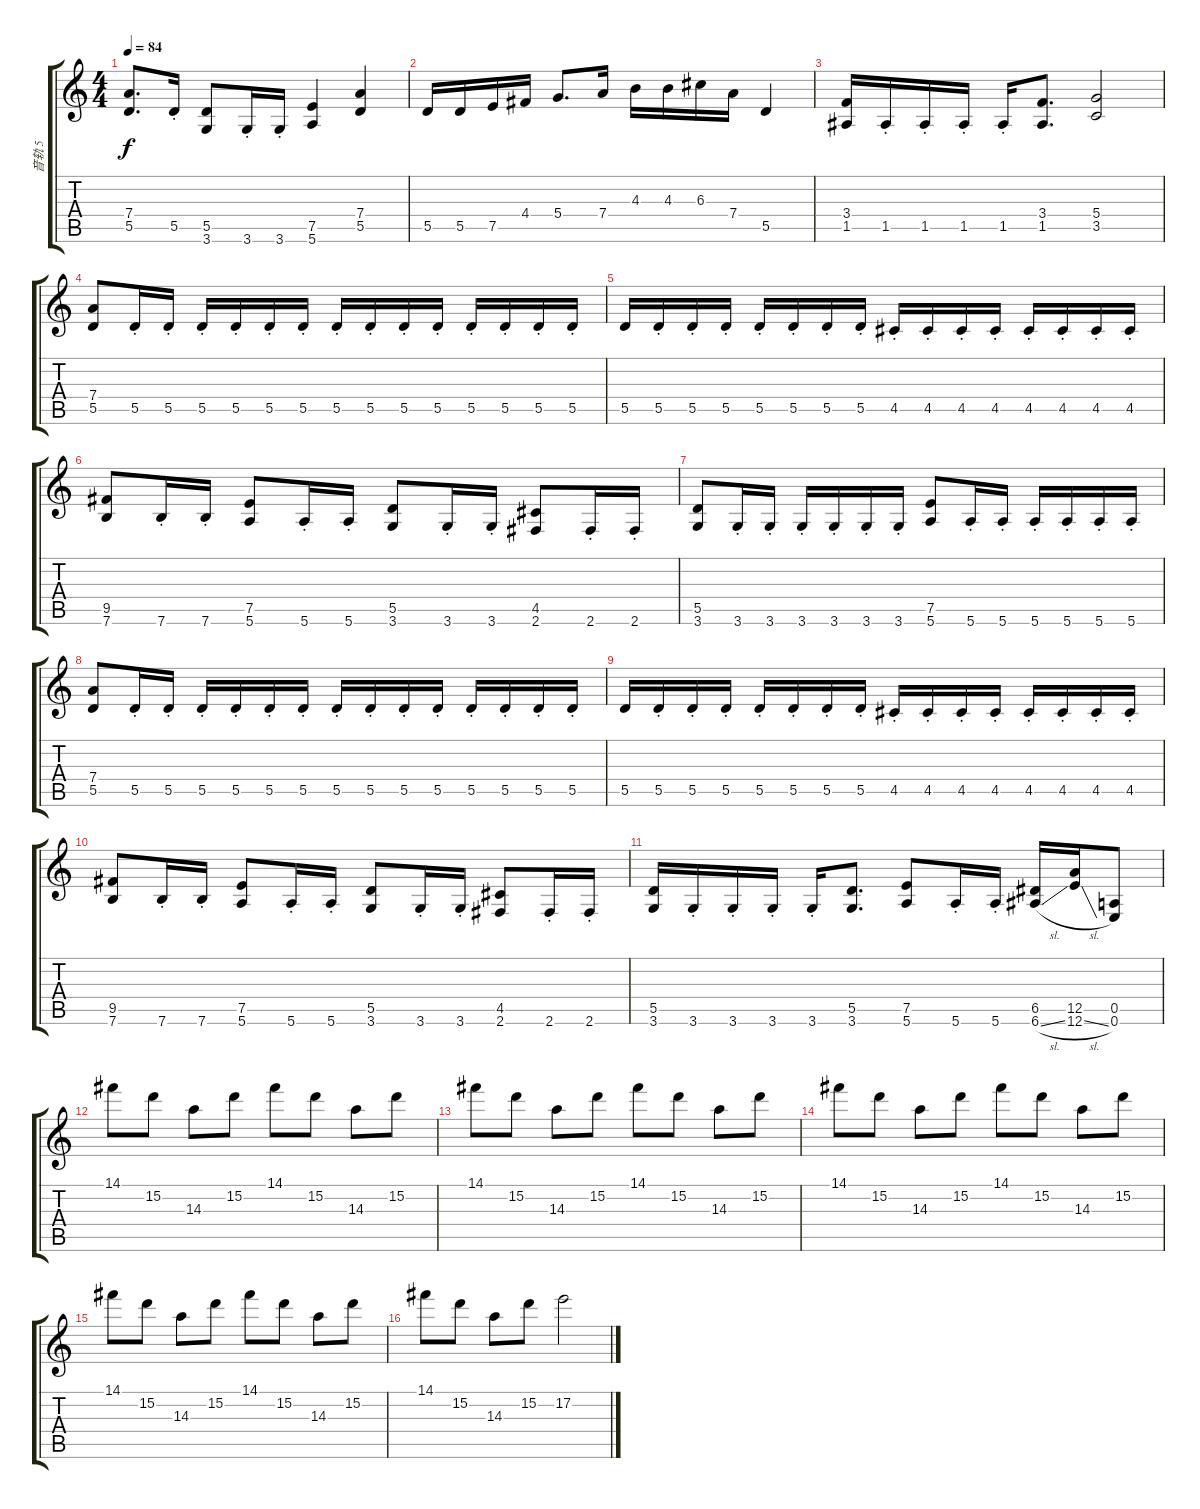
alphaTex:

\track ("音轨 5" "音轨 5") {instrument distortionguitar}
\staff {score tabs}
\tuning (E4 B3 G3 D3 A2 E2) {hide}
\ts (4 4)
\tempo 84
\clef g2
\ks c
(7.4 5.5).8{d dy f} 5.5{st}.16 (5.5 3.6).8 3.6{st}.16 3.6{st}.16 (7.5 5.6).4 (7.4 5.5).4 |
5.5.16 5.5.16 7.5.16 4.4.16 5.4.8{d} 7.4.16 4.3.16 4.3.16 6.3.16 7.4.16 5.5.4 |
(3.4 1.5).16 1.5{st}.16 1.5{st}.16 1.5{st}.16 1.5{st}.16 (3.4 1.5).8{d} (5.4 3.5).2 |
(7.4 5.5).8 5.5{st}.16 5.5{st}.16 5.5{st}.16 5.5{st}.16 5.5{st}.16 5.5{st}.16 5.5{st}.16 5.5{st}.16 5.5{st}.16 5.5{st}.16 5.5{st}.16 5.5{st}.16 5.5{st}.16 5.5{st}.16 |
5.5.16 5.5{st}.16 5.5{st}.16 5.5{st}.16 5.5{st}.16 5.5{st}.16 5.5{st}.16 5.5{st}.16 4.5{st}.16 4.5{st}.16 4.5{st}.16 4.5{st}.16 4.5{st}.16 4.5{st}.16 4.5{st}.16 4.5{st}.16 |
(9.5 7.6).8 7.6{st}.16 7.6{st}.16 (7.5 5.6).8 5.6{st}.16 5.6{st}.16 (5.5 3.6).8 3.6{st}.16 3.6{st}.16 (4.5 2.6).8 2.6{st}.16 2.6{st}.16 |
(5.5 3.6).8 3.6{st}.16 3.6{st}.16 3.6{st}.16 3.6{st}.16 3.6{st}.16 3.6{st}.16 (7.5 5.6).8 5.6{st}.16 5.6{st}.16 5.6{st}.16 5.6{st}.16 5.6{st}.16 5.6{st}.16 |
(7.4 5.5).8 5.5{st}.16 5.5{st}.16 5.5{st}.16 5.5{st}.16 5.5{st}.16 5.5{st}.16 5.5{st}.16 5.5{st}.16 5.5{st}.16 5.5{st}.16 5.5{st}.16 5.5{st}.16 5.5{st}.16 5.5{st}.16 |
5.5.16 5.5{st}.16 5.5{st}.16 5.5{st}.16 5.5{st}.16 5.5{st}.16 5.5{st}.16 5.5{st}.16 4.5{st}.16 4.5{st}.16 4.5{st}.16 4.5{st}.16 4.5{st}.16 4.5{st}.16 4.5{st}.16 4.5{st}.16 |
(9.5 7.6).8 7.6{st}.16 7.6{st}.16 (7.5 5.6).8 5.6{st}.16 5.6{st}.16 (5.5 3.6).8 3.6{st}.16 3.6{st}.16 (4.5 2.6).8 2.6{st}.16 2.6{st}.16 |
(5.5 3.6).16 3.6{st}.16 3.6{st}.16 3.6{st}.16 3.6{st}.16 (5.5 3.6).8{d} (7.5 5.6).8 5.6{st}.16 5.6{st}.16 (6.5 6.6{sl}).16 (12.5 12.6{sl}).16 (0.5 0.6).8 |
14.1.8 15.2.8 14.3.8 15.2.8 14.1.8 15.2.8 14.3.8 15.2.8 |
14.1.8 15.2.8 14.3.8 15.2.8 14.1.8 15.2.8 14.3.8 15.2.8 |
14.1.8 15.2.8 14.3.8 15.2.8 14.1.8 15.2.8 14.3.8 15.2.8 |
14.1.8 15.2.8 14.3.8 15.2.8 14.1.8 15.2.8 14.3.8 15.2.8 |
14.1.8 15.2.8 14.3.8 15.2.8 17.2.2
